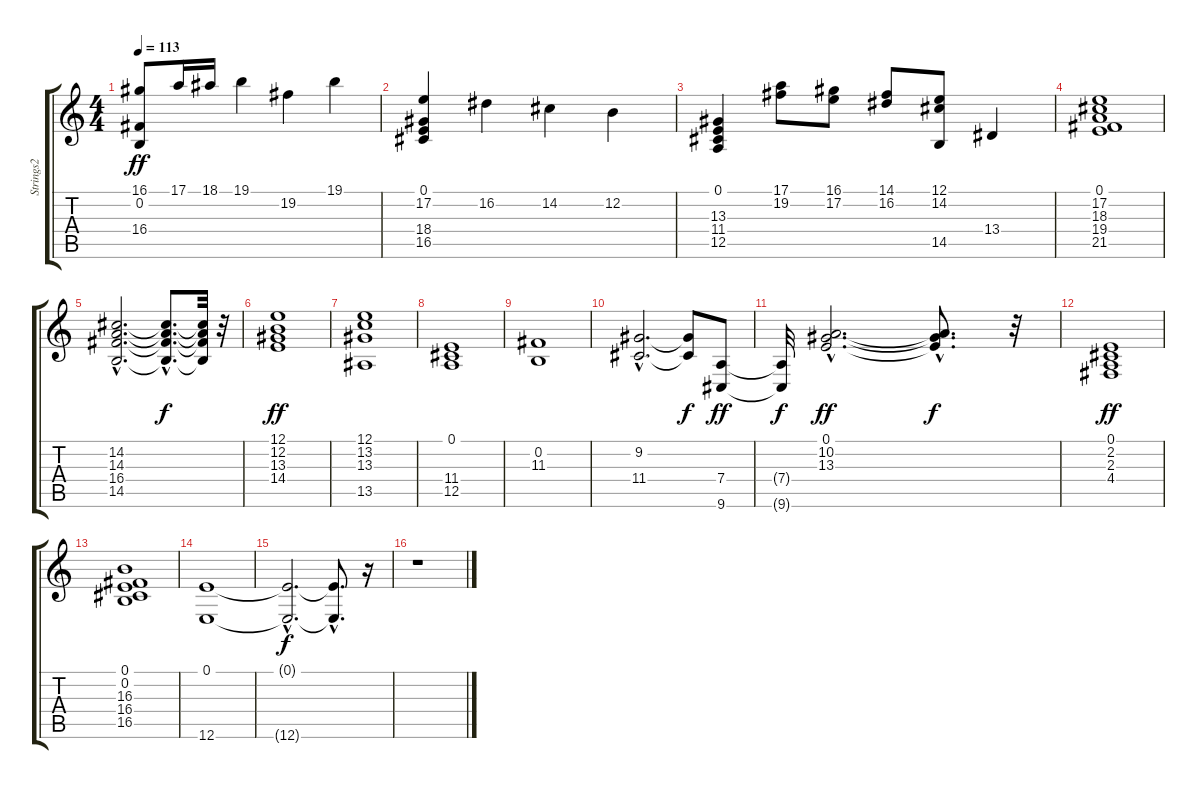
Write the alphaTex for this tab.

\track ("Strings2" "Strings2") {instrument stringensemble2}
\staff {score tabs}
\tuning (E4 B3 G3 D3 A2 E2) {hide}
\ts (4 4)
\tempo 113
\clef g2
\ks c
(16.1 0.2 16.4).8{dy ff} 17.1.16 18.1.16 19.1.4 19.2.4 19.1.4 |
(0.1 17.2 18.4 16.5).4 16.2.4 14.2.4 12.2.4 |
(0.1 13.3 11.4 12.5).4 (17.1 19.2).8 (16.1 17.2).8 (14.1 16.2).8 (12.1 14.2 14.5).8 13.4.4 |
(0.1 17.2 18.3 19.4 21.5).1 |
(14.2{hac} 14.3{hac} 16.4{hac} 14.5{hac}).2{d} (14.2{hac t} 14.3{hac t} 16.4{hac t} 14.5{hac t}).8{d dy f} (14.2{t} 14.3{t} 16.4{t} 14.5{t}).32 r.32 |
(12.1 12.2 13.3 14.4).1{dy ff} |
(12.1 13.2 13.3 13.5).1 |
(0.1 11.4 12.5).1 |
(0.2 11.3).1 |
(9.2{hac} 11.4{hac}).2{d} (9.2{t} 11.4{t}).8{dy f} (7.4 9.6).8{dy ff} |
(7.4{t} 9.6{t}).32{dy f} (0.1{hac} 10.2{hac} 13.3{hac}).2{d dy ff} (0.1{hac t} 10.2{hac t} 13.3{hac t}).8{d dy f} r.32 |
(0.1 2.2 2.3 4.4).1{dy ff} |
(0.1 0.2 16.3 16.4 16.5).1 |
(0.1 12.6).1 |
(0.1{hac t} 12.6{hac t}).2{d dy f} (0.1{hac t} 12.6{hac t}).8{d} r.16 |
r.1
